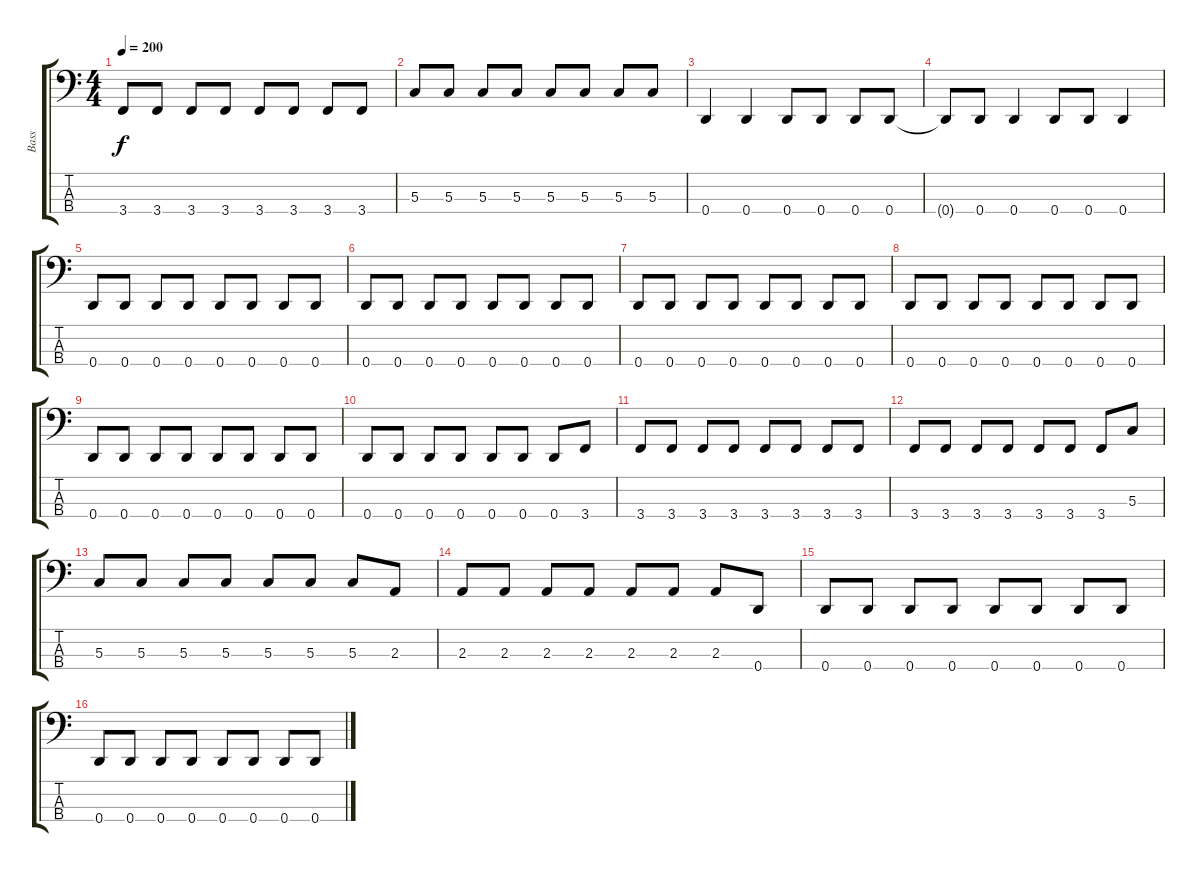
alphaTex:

\track ("Bass" "Bass") {instrument electricbasspick}
\staff {score tabs}
\tuning (F2 C2 G1 D1) {hide}
\ts (4 4)
\tempo 200
\clef f4
\ks c
3.4.8{dy f} 3.4.8 3.4.8 3.4.8 3.4.8 3.4.8 3.4.8 3.4.8 |
5.3.8 5.3.8 5.3.8 5.3.8 5.3.8 5.3.8 5.3.8 5.3.8 |
0.4.4 0.4.4 0.4.8 0.4.8 0.4.8 0.4.8 |
0.4{t}.8 0.4.8 0.4.4 0.4.8 0.4.8 0.4.4 |
0.4.8 0.4.8 0.4.8 0.4.8 0.4.8 0.4.8 0.4.8 0.4.8 |
0.4.8 0.4.8 0.4.8 0.4.8 0.4.8 0.4.8 0.4.8 0.4.8 |
0.4.8 0.4.8 0.4.8 0.4.8 0.4.8 0.4.8 0.4.8 0.4.8 |
0.4.8 0.4.8 0.4.8 0.4.8 0.4.8 0.4.8 0.4.8 0.4.8 |
0.4.8 0.4.8 0.4.8 0.4.8 0.4.8 0.4.8 0.4.8 0.4.8 |
0.4.8 0.4.8 0.4.8 0.4.8 0.4.8 0.4.8 0.4.8 3.4.8 |
3.4.8 3.4.8 3.4.8 3.4.8 3.4.8 3.4.8 3.4.8 3.4.8 |
3.4.8 3.4.8 3.4.8 3.4.8 3.4.8 3.4.8 3.4.8 5.3.8 |
5.3.8 5.3.8 5.3.8 5.3.8 5.3.8 5.3.8 5.3.8 2.3.8 |
2.3.8 2.3.8 2.3.8 2.3.8 2.3.8 2.3.8 2.3.8 0.4.8 |
0.4.8 0.4.8 0.4.8 0.4.8 0.4.8 0.4.8 0.4.8 0.4.8 |
0.4.8 0.4.8 0.4.8 0.4.8 0.4.8 0.4.8 0.4.8 0.4.8
